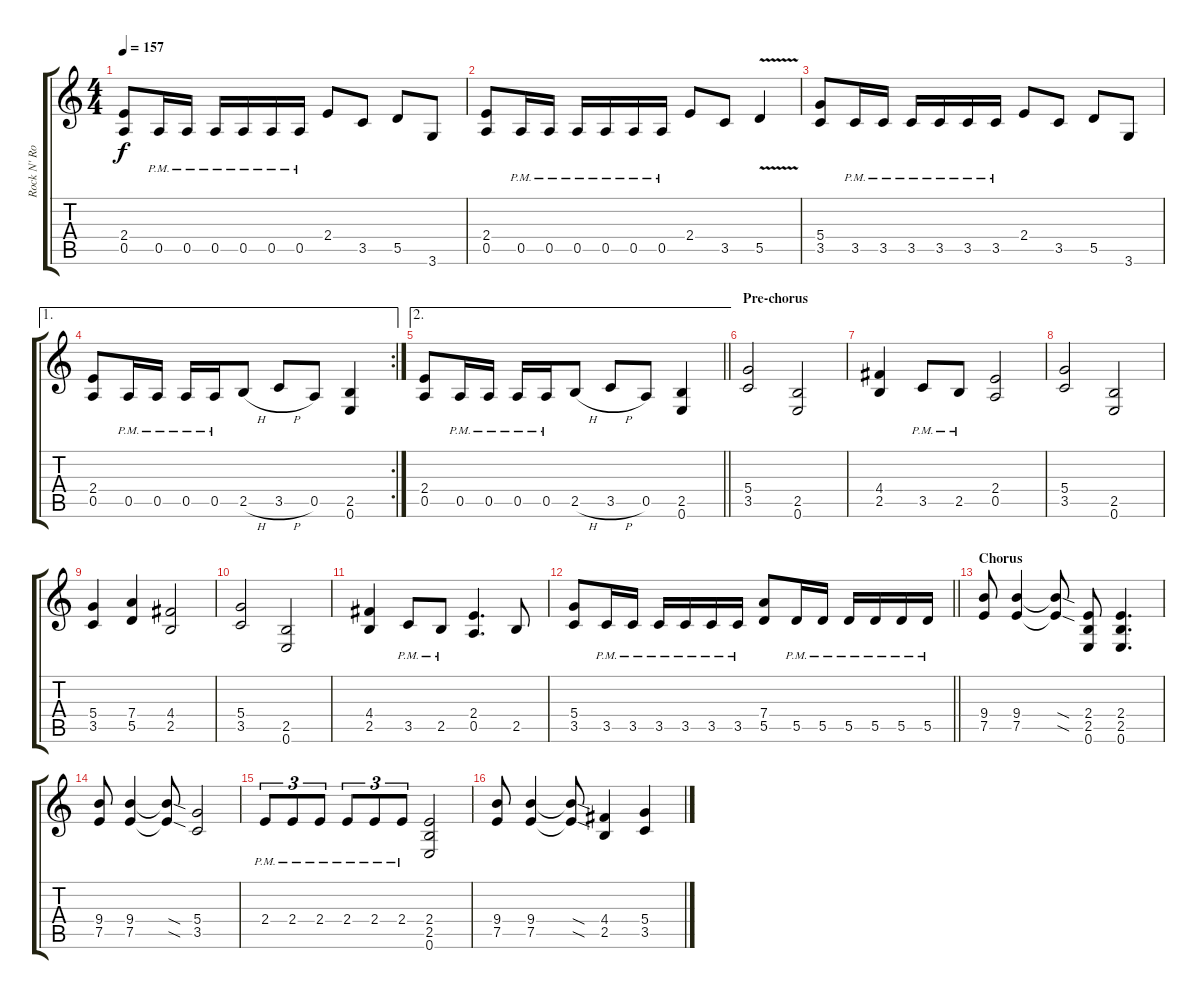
\track ("Rock N' Rolf" "Rock N' Ro") {instrument distortionguitar}
\staff {score tabs}
\tuning (E4 B3 G3 D3 A2 E2) {hide}
\ts (4 4)
\tempo 157
\clef g2
\ks c
(2.4 0.5).8{dy f} 0.5{pm}.16 0.5{pm}.16 0.5{pm}.16 0.5{pm}.16 0.5{pm}.16 0.5{pm}.16 2.4.8 3.5.8 5.5.8 3.6.8 |
(2.4 0.5).8 0.5{pm}.16 0.5{pm}.16 0.5{pm}.16 0.5{pm}.16 0.5{pm}.16 0.5{pm}.16 2.4.8 3.5.8 5.5{v}.4 |
(5.4 3.5).8 3.5{pm}.16 3.5{pm}.16 3.5{pm}.16 3.5{pm}.16 3.5{pm}.16 3.5{pm}.16 2.4.8 3.5.8 5.5.8 3.6.8 |
\ae 1
\rc 2
(2.4 0.5).8 0.5{pm}.16 0.5{pm}.16 0.5{pm}.16 0.5{pm}.16 2.5{h}.8 3.5{h}.8 0.5.8 (2.5 0.6).4 |
\ae 2
\barLineRight lightlight
(2.4 0.5).8 0.5{pm}.16 0.5{pm}.16 0.5{pm}.16 0.5{pm}.16 2.5{h}.8 3.5{h}.8 0.5.8 (2.5 0.6).4 |
\section ("" "Pre-chorus")
(5.4 3.5).2 (2.5 0.6).2 |
(4.4 2.5).4 3.5{pm}.8 2.5{pm}.8 (2.4 0.5).2 |
(5.4 3.5).2 (2.5 0.6).2 |
(5.4 3.5).4 (7.4 5.5).4 (4.4 2.5).2 |
(5.4 3.5).2 (2.5 0.6).2 |
(4.4 2.5).4 3.5{pm}.8 2.5{pm}.8 (2.4 0.5).4{d} 2.5.8 |
\barLineRight lightlight
(5.4 3.5).8 3.5{pm}.16 3.5{pm}.16 3.5{pm}.16 3.5{pm}.16 3.5{pm}.16 3.5{pm}.16 (7.4 5.5).8 5.5{pm}.16 5.5{pm}.16 5.5{pm}.16 5.5{pm}.16 5.5{pm}.16 5.5{pm}.16 |
\section ("" "Chorus")
(9.4 7.5).8 (9.4 7.5).4 (9.4{sod t} 7.5{sod t}).8 (2.4 2.5 0.6).8 (2.4 2.5 0.6).4{d} |
(9.4 7.5).8 (9.4 7.5).4 (9.4{sod t} 7.5{sod t}).8 (5.4 3.5).2 |
2.4{pm}.8{tu (3 2)} 2.4{pm}.8{tu (3 2)} 2.4{pm}.8{tu (3 2)} 2.4{pm}.8{tu (3 2)} 2.4{pm}.8{tu (3 2)} 2.4{pm}.8{tu (3 2)} (2.4 2.5 0.6).2 |
(9.4 7.5).8 (9.4 7.5).4 (9.4{sod t} 7.5{sod t}).8 (4.4 2.5).4 (5.4 3.5).4
